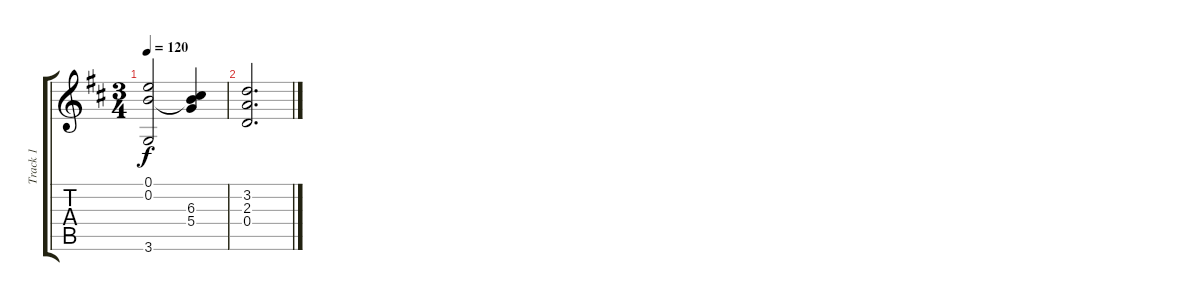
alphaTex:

\track ("Track 1" "Track 1") {instrument acousticguitarsteel}
\staff {score tabs}
\tuning (E4 B3 G3 D3 A2 E2) {hide}
\ts (3 4)
\tempo 120
\clef g2
\ks d
(0.1 0.2 3.6).2{dy f} (0.2{t} 6.3{t} 5.4{t}).4 |
(3.2 2.3 0.4).2{d}
